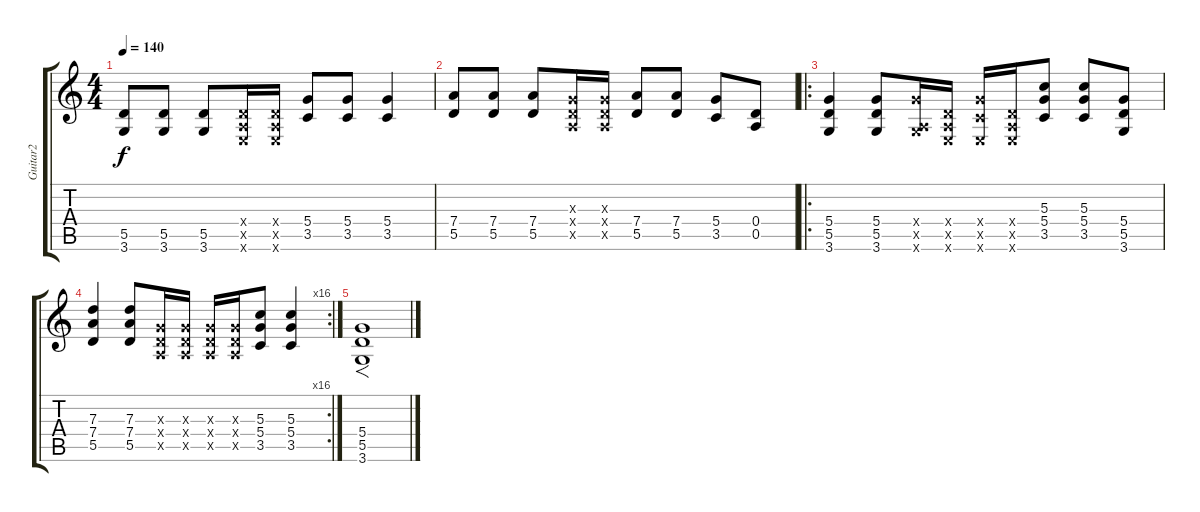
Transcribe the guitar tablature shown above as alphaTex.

\track ("Guitar2" "Guitar2") {instrument distortionguitar}
\staff {score tabs}
\tuning (E4 B3 G3 D3 A2 E2) {hide}
\ts (4 4)
\tempo 140
\clef g2
\ks c
(5.5 3.6).8{dy f} (5.5 3.6).8 (5.5 3.6).8 (0.4{x} 0.5{x} 0.6{x}).16 (0.4{x} 0.5{x} 0.6{x}).16 (5.4 3.5).8 (5.4 3.5).8 (5.4 3.5).4 |
(7.4 5.5).8 (7.4 5.5).8 (7.4 5.5).8 (0.3{x} 0.4{x} 0.5{x}).16 (0.3{x} 0.4{x} 0.5{x}).16 (7.4 5.5).8 (7.4 5.5).8 (5.4 3.5).8 (0.4 0.5).8 |
\ro
(5.4 5.5 3.6).4 (5.4 5.5 3.6).8 (5.4{x} 0.5{x} 3.6{x}).16 (0.4{x} 0.5{x} 0.6{x}).16 (5.4{x} 3.5{x} 0.6{x}).16 (0.4{x} 0.5{x} 0.6{x}).16 (5.3 5.4 3.5).8 (5.3 5.4 3.5).8 (5.4 5.5 3.6).8 |
\rc 16
(7.3 7.4 5.5).4 (7.3 7.4 5.5).8 (0.3{x} 0.4{x} 0.5{x}).16 (0.3{x} 0.4{x} 0.5{x}).16 (0.3{x} 0.4{x} 0.5{x}).16 (0.3{x} 0.4{x} 0.5{x}).16 (5.3 5.4 3.5).8 (5.3 5.4 3.5).4 |
(5.4 5.5 3.6).1{f}
